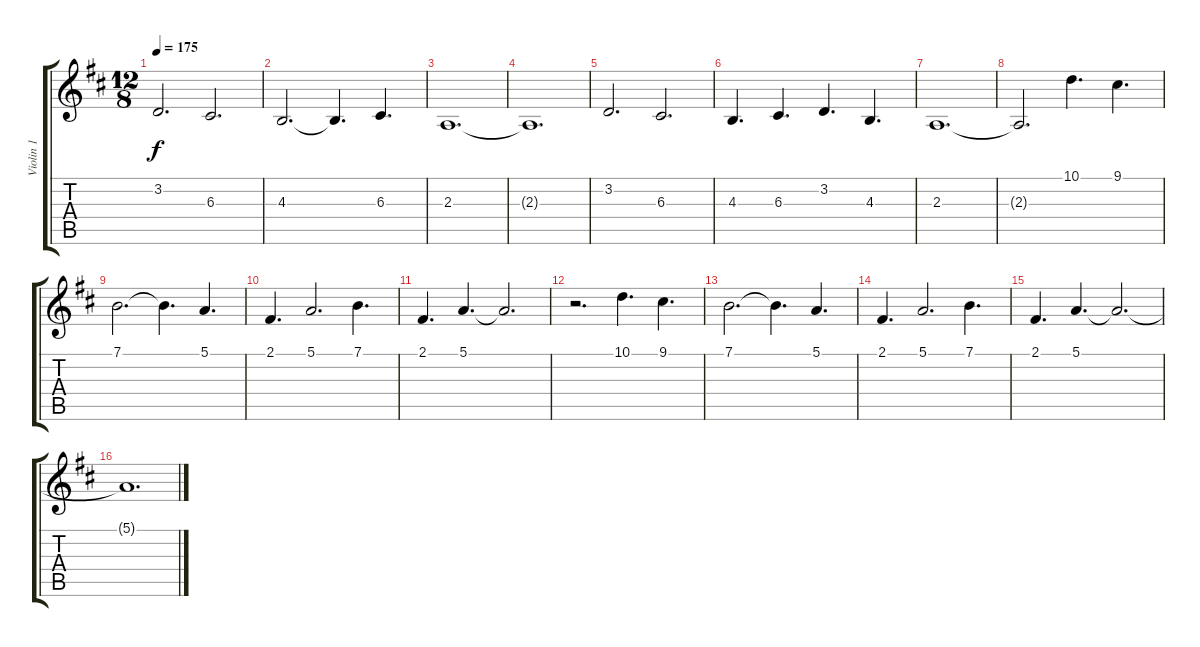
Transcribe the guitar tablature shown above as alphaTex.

\track ("Violin 1" "Violin 1") {instrument violin}
\staff {score tabs}
\tuning (E4 B3 G3 D3 A2 E2) {hide}
\ts (12 8)
\tempo 175
\clef g2
\ks d
3.2.2{d dy f} 6.3.2{d} |
4.3.2{d} 4.3{t}.4{d} 6.3.4{d} |
2.3.1{d} |
2.3{t}.1{d} |
3.2.2{d} 6.3.2{d} |
4.3.4{d} 6.3.4{d} 3.2.4{d} 4.3.4{d} |
2.3.1{d} |
2.3{t}.2{d} 10.1.4{d} 9.1.4{d} |
7.1.2{d} 7.1{t}.4{d} 5.1.4{d} |
2.1.4{d} 5.1.2{d} 7.1.4{d} |
2.1.4{d} 5.1.4{d} 5.1{t}.2{d} |
r.2{d} 10.1.4{d} 9.1.4{d} |
7.1.2{d} 7.1{t}.4{d} 5.1.4{d} |
2.1.4{d} 5.1.2{d} 7.1.4{d} |
2.1.4{d} 5.1.4{d} 5.1{t}.2{d} |
5.1{t}.1{d}
